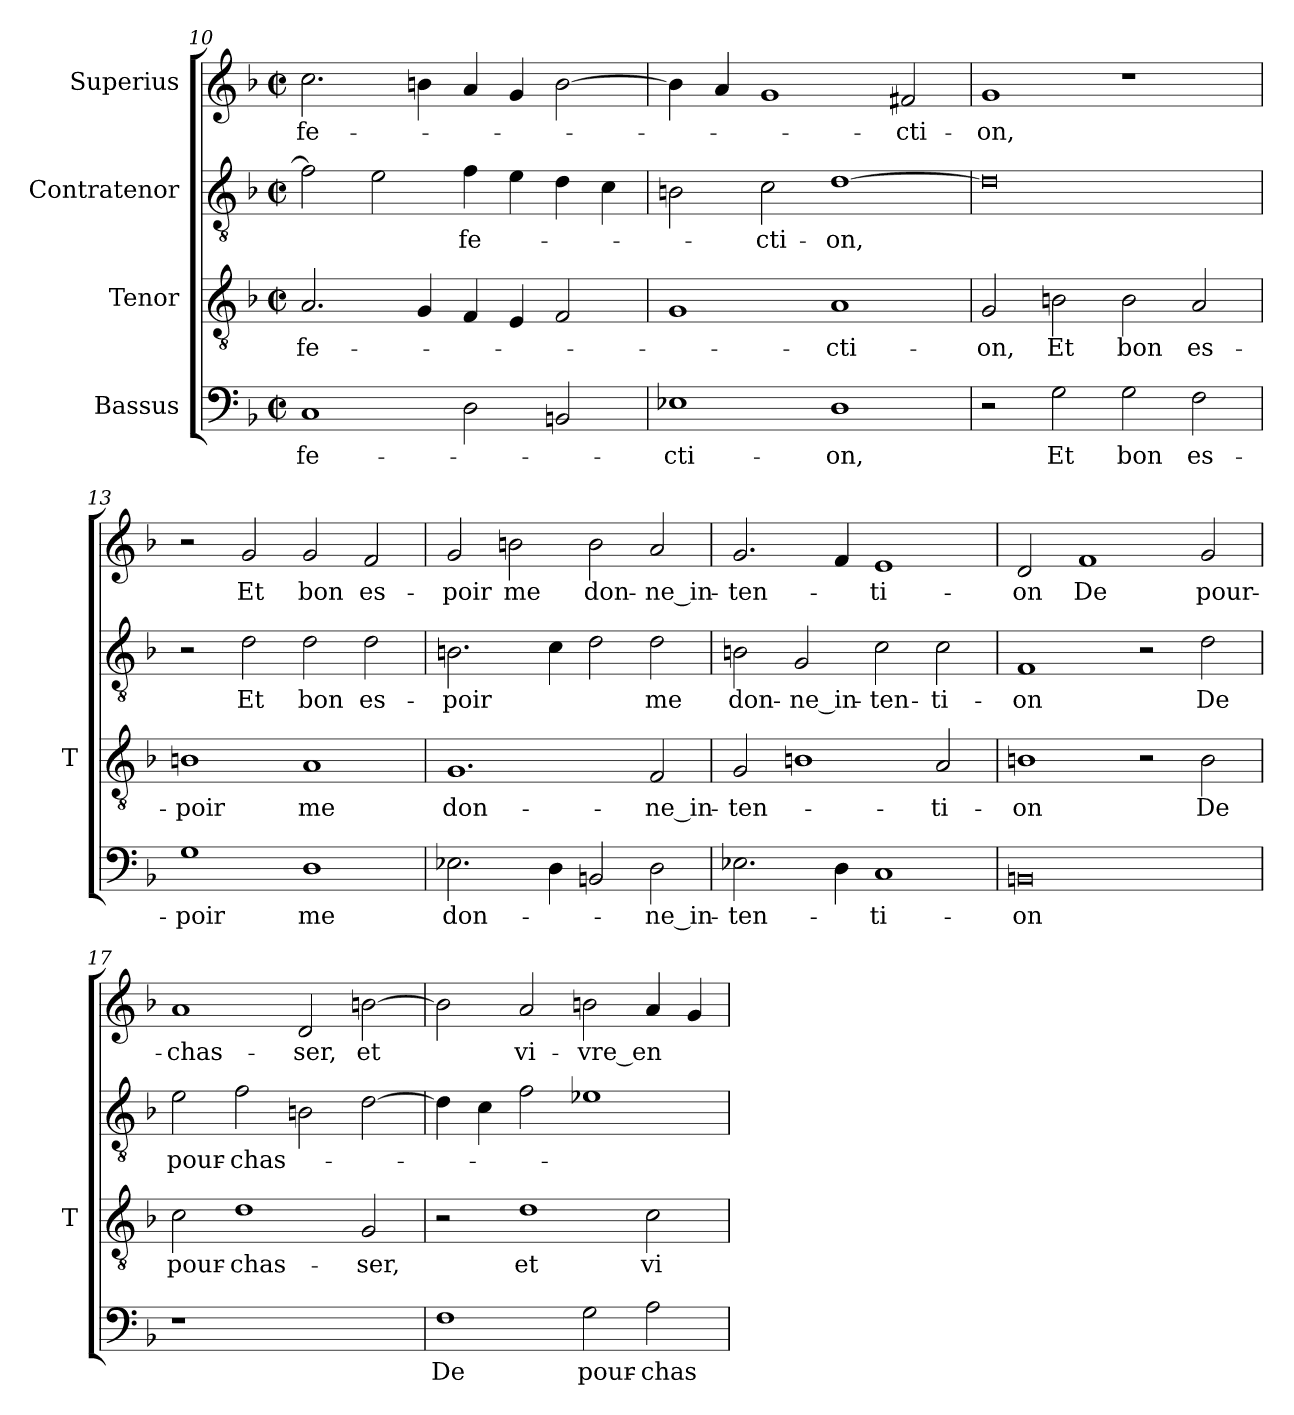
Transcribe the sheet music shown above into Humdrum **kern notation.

**kern	**text	**kern	**text	**kern	**text	**kern	**text
*part4	*part4	*part3	*part3	*part2	*part2	*part1	*part1
*staff4	*staff4	*staff3	*staff3	*staff2	*staff2	*staff1	*staff1
*I"Bassus	*	*I"Tenor	*	*I"Contratenor	*	*I"Superius	*
*	*	*I'T	*	*	*	*	*
*clefF4	*	*clefGv2	*	*clefGv2	*	*clefG2	*
*k[b-]	*	*k[b-]	*	*k[b-]	*	*k[b-]	*
*F:	*	*F:	*	*F:	*	*F:	*
*M2/2	*	*M2/2	*	*M2/2	*	*M2/2	*
*met(c|)	*	*met(c|)	*	*met(c|)	*	*met(c|)	*
=10	=10	=10	=10	=10	=10	=10	=10
1C	fe-	2.A	fe-	2f]	.	2.cc	fe-
.	.	.	.	2e	.	.	.
.	.	4G	.	.	.	4b	.
2D	.	4F	.	4f	fe-	4a	.
.	.	4E	.	4e	.	4g	.
2BB	.	2F	.	4d	.	[2b	.
.	.	.	.	4c	.	.	.
=11	=11	=11	=11	=11	=11	=11	=11
1E-X	cti-	1G	.	2B	.	4b]	.
.	.	.	.	.	.	4a	.
.	.	.	.	2c	cti-	1g	.
1D	-on,	1A	cti-	[1d	-on,	.	.
.	.	.	.	.	.	2f#X	cti-
=12	=12	=12	=12	=12	=12	=12	=12
2r	.	2G	-on,	0d]	.	1g	-on,
2G	-Et	2B	-Et	.	.	.	.
2G	-bon	2B	-bon	.	.	1r	.
2F	es-	2A	es-	.	.	.	.
!!LO:LB:g=z
=13	=13	=13	=13	=13	=13	=13	=13
1G	-poir	1B	-poir	2r	.	2r	.
.	.	.	.	2d	-Et	2g	-Et
1D	-me	1A	-me	2d	-bon	2g	-bon
.	.	.	.	2d	es-	2f	es-
=14	=14	=14	=14	=14	=14	=14	=14
2.E-X	don-	1.G	don-	2.B	-poir	2g	-poir
.	.	.	.	.	.	2b	-me
4D	.	.	.	4c	.	.	.
2BB	.	.	.	2d	.	2b	don-
2D	ne_in-	2F	ne_in-	2d	-me	2a	ne_in-
=15	=15	=15	=15	=15	=15	=15	=15
2.E-X	ten-	2G	ten-	2B	don-	2.g	ten-
.	.	1B	.	2G	ne_in-	.	.
4D	.	.	.	.	.	4f	.
1C	ti-	.	.	2c	ten-	1e	ti-
.	.	2A	ti-	2c	ti-	.	.
=16	=16	=16	=16	=16	=16	=16	=16
0BB	-on	1B	-on	1F	-on	2d	-on
.	.	.	.	.	.	1f	-De
.	.	2r	.	2r	.	.	.
.	.	2B	-De	2d	-De	2g	pour-
=17	=17	=17	=17	=17	=17	=17	=17
1r	.	2c	pour-	2e	pour-	1a	chas-
.	.	1d	chas-	2f	chas-	.	.
1ryy	.	.	.	2B	.	2d	-ser,
.	.	2G	-ser,	[2d	.	[2b	-et
!!LO:PB:g=z
=18	=18	=18	=18	=18	=18	=18	=18
1F	-De	2r	.	4d]	.	2b]	.
.	.	.	.	4c	.	.	.
.	.	1d	-et	2f	.	2a	vi-
2G	pour-	.	.	1e-X	.	2b	-vre_en
2A	chas-	2c	vi-	.	.	4a	.
.	.	.	.	.	.	4g	.
=	=	=	=	=	=	=	=
*-	*-	*-	*-	*-	*-	*-	*-
